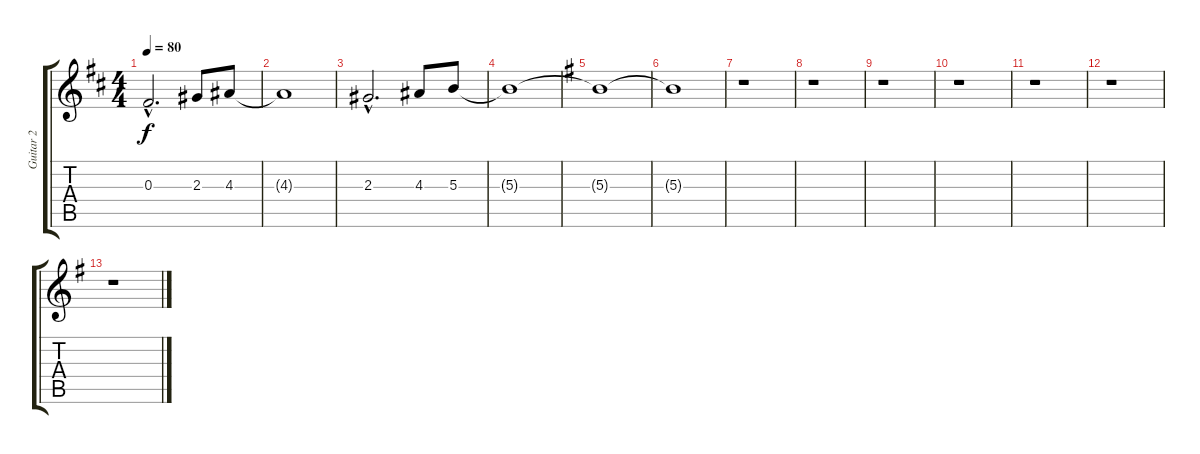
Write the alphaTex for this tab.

\track ("Guitar 2" "Guitar 2") {instrument electricguitarjazz}
\staff {score tabs}
\tuning (Eb4 Bb3 Gb3 Db3 Ab2 Eb2) {hide}
\ts (4 4)
\tempo 80
\clef g2
\ks d
0.3{hac}.2{d dy f} 2.3.8 4.3.8 |
4.3{t}.1 |
2.3{hac}.2{d} 4.3.8 5.3.8 |
5.3{t}.1 |
\ks g
5.3{t}.1 |
5.3{t}.1 |
r.1 |
r.1 |
r.1 |
r.1 |
r.1 |
r.1 |
r.1
